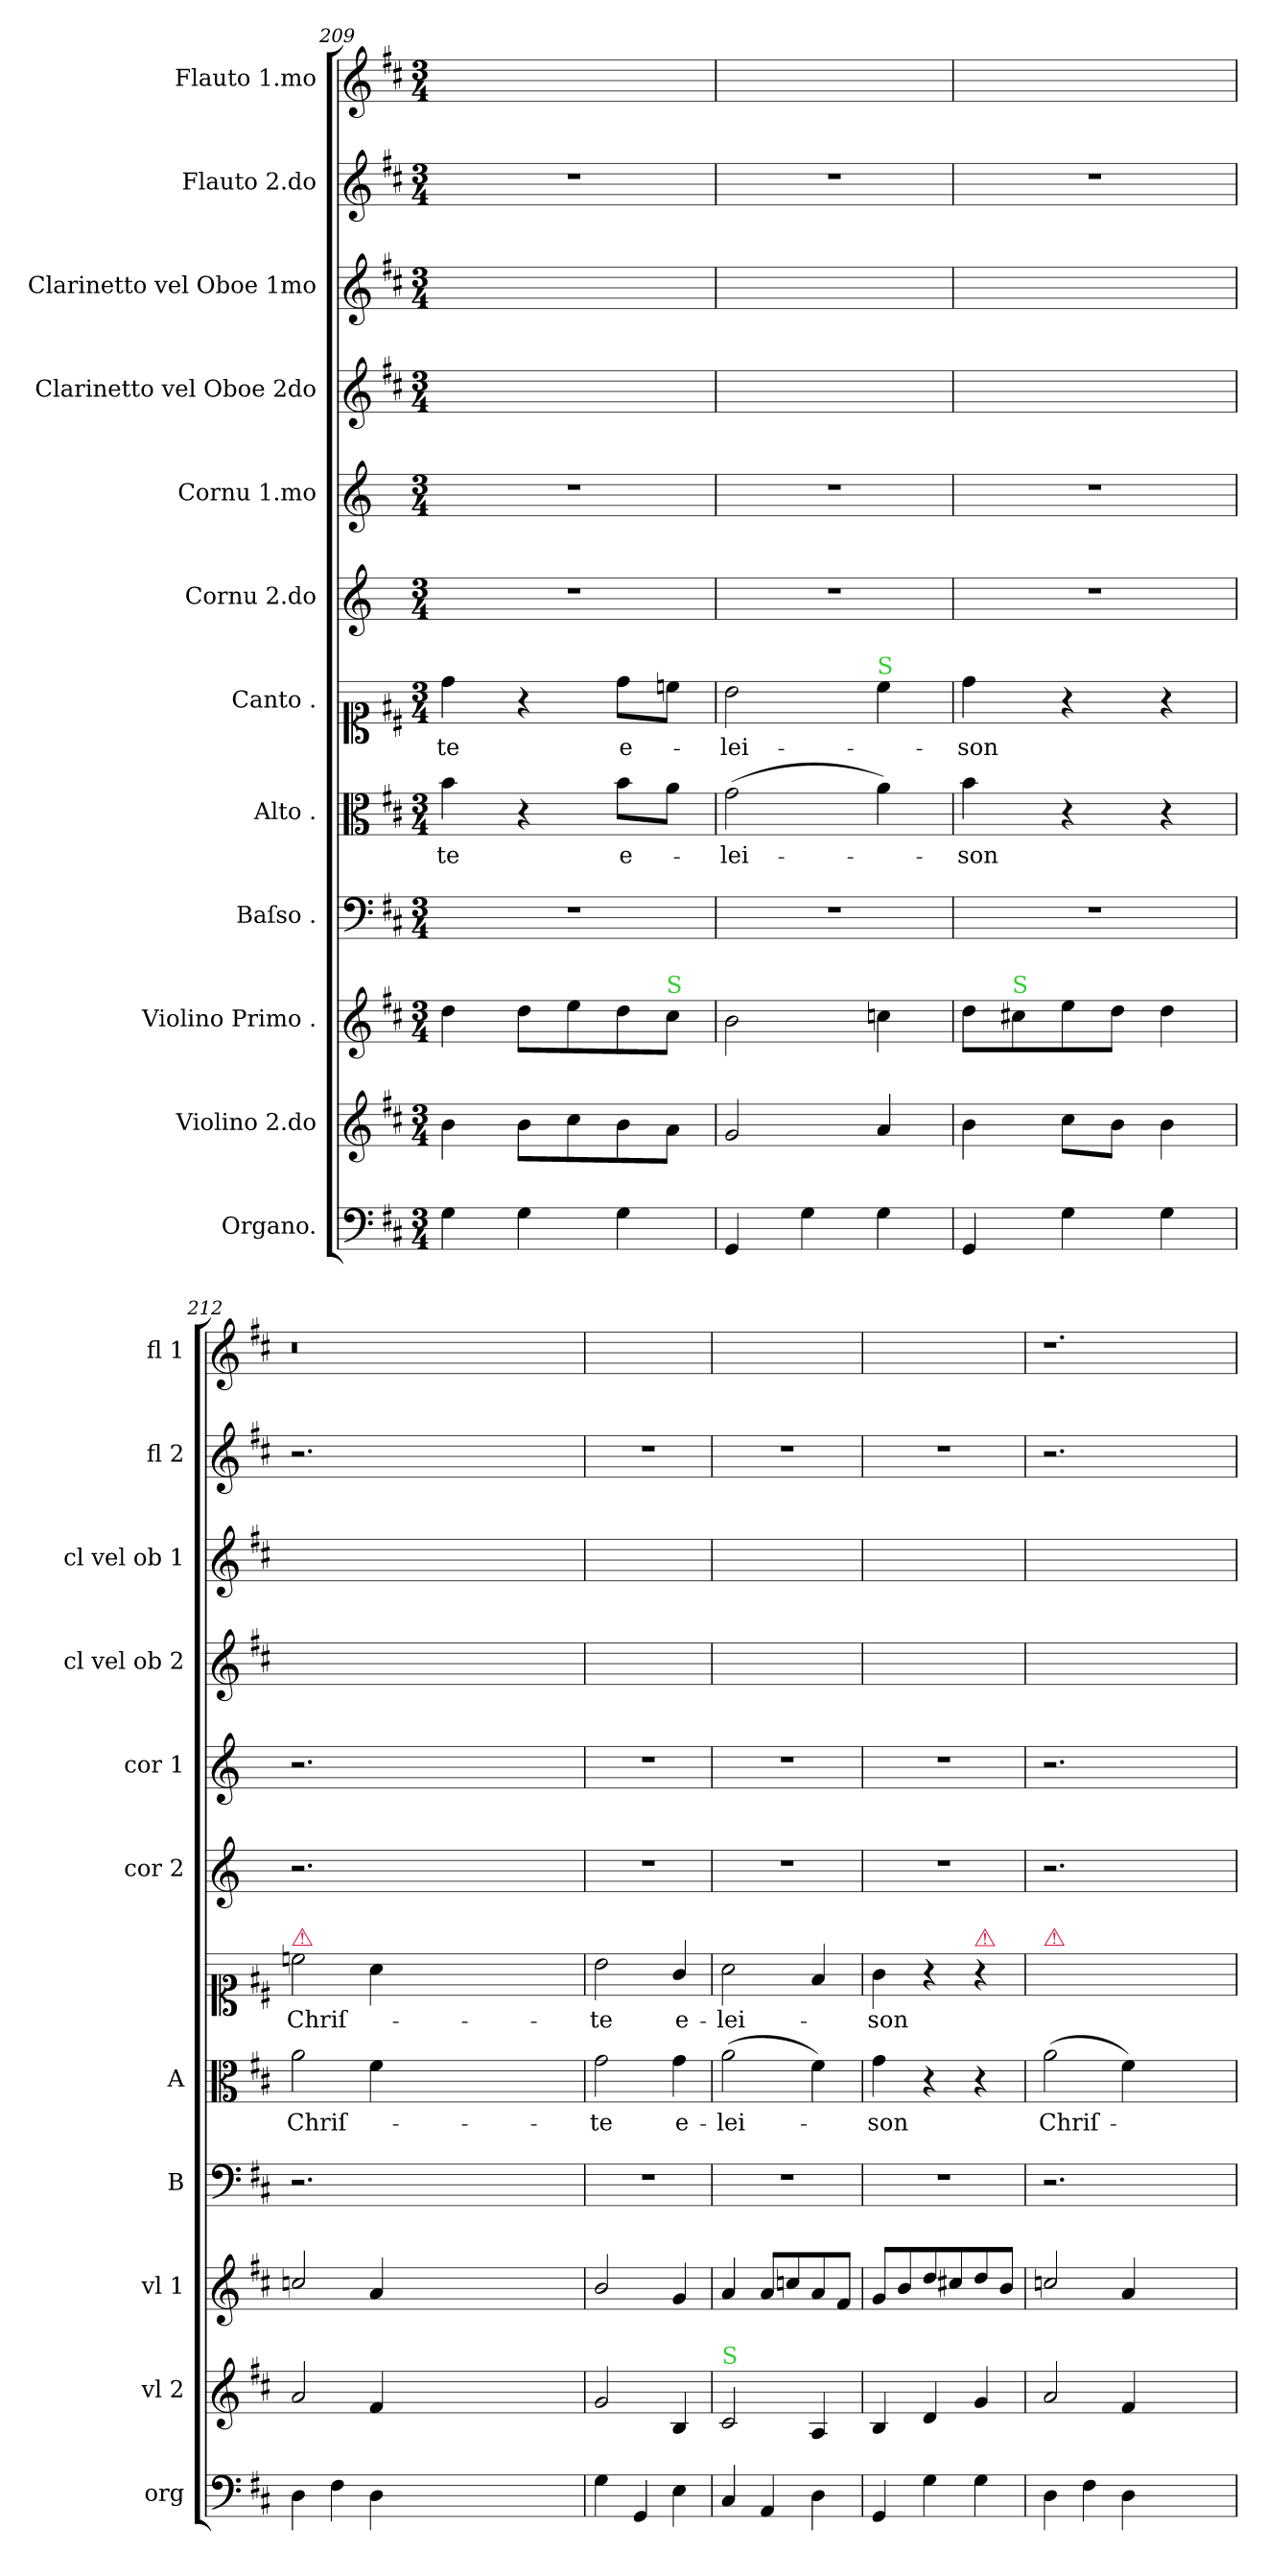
**kern	**kern	**kern	**kern	**kern	**text	**kern	**text	**kern	**kern	**kern	**kern	**kern	**kern
*part12	*part11	*part10	*part9	*part8	*part8	*part7	*part7	*part6	*part5	*part4	*part3	*part2	*part1
*staff12	*staff11	*staff10	*staff9	*staff8	*staff8	*staff7	*staff7	*staff6	*staff5	*staff4	*staff3	*staff2	*staff1
*I"Organo.	*I"Violino 2.do	*I"Violino Primo .	*I"Baſso .	*I"Alto .	*	*I"Canto .	*	*I"Cornu 2.do	*I"Cornu 1.mo	*I"Clarinetto vel Oboe 2do	*I"Clarinetto vel Oboe 1mo	*I"Flauto 2.do	*I"Flauto 1.mo
*I'org	*I'vl 2	*I'vl 1	*I'B	*I'A	*	*	*	*I'cor 2	*I'cor 1	*I'cl vel ob 2	*I'cl vel ob 1	*I'fl 2	*I'fl 1
*clefF4	*clefG2	*clefG2	*clefF4	*clefC3	*	*clefC1	*	*clefG2	*clefG2	*clefG2	*clefG2	*clefG2	*clefG2
*	*	*	*	*	*	*	*	*ITrd6c10	*ITrd6c10	*	*	*	*
*k[f#c#]	*k[f#c#]	*k[f#c#]	*k[f#c#]	*k[f#c#]	*	*k[f#c#]	*	*k[f#c#]	*k[f#c#]	*k[f#c#]	*k[f#c#]	*k[f#c#]	*k[f#c#]
*D:	*D:	*D:	*D:	*D:	*	*D:	*	*	*	*D:	*D:	*D:	*D:
*M3/4	*M3/4	*M3/4	*M3/4	*M3/4	*	*M3/4	*	*M3/4	*M3/4	*M3/4	*M3/4	*M3/4	*M3/4
=209	=209	=209	=209	=209	=209	=209	=209	=209	=209	=209	=209	=209	=209
4G\	4b\	4dd\	2.r	4b\	-te	4dd\	-te	2.r	2.r	2.ryy	2.ryy	2.r	2.ryy
4G\	8b\L	8dd\L	.	4r	.	4r	.	.	.	.	.	.	.
.	8cc#\	8ee\	.	.	.	.	.	.	.	.	.	.	.
4G\	8b\	8dd\	.	8b\L	e-	8dd\L	e-	.	.	.	.	.	.
!	!	!LO:TX:a:color=limegreen:t=S	!	!	!	!	!	!	!	!	!	!	!
.	8a\J	8cc#\J	.	8a\J	.	8ccn\J	.	.	.	.	.	.	.
=210	=210	=210	=210	=210	=210	=210	=210	=210	=210	=210	=210	=210	=210
4GG/	2g/	2b\	2.r	(2g\	-lei-	2b\	-lei-	2.r	2.r	2.ryy	2.ryy	2.r	2.ryy
4G\	.	.	.	.	.	.	.	.	.	.	.	.	.
!	!	!	!	!	!	!LO:TX:a:color=limegreen:t=S	!	!	!	!	!	!	!
4G\	4a/	4ccn\	.	4a\)	.	4cc#\	.	.	.	.	.	.	.
=211	=211	=211	=211	=211	=211	=211	=211	=211	=211	=211	=211	=211	=211
4GG/	4b\	8dd\L	2.r	4b\	-son	4dd\	-son	2.r	2.r	2.ryy	2.ryy	2.r	2.ryy
!	!	!LO:TX:a:color=limegreen:t=S	!	!	!	!	!	!	!	!	!	!	!
.	.	8cc#X\	.	.	.	.	.	.	.	.	.	.	.
4G\	8cc#\L	8ee\	.	4r	.	4r	.	.	.	.	.	.	.
.	8b\J	8dd\J	.	.	.	.	.	.	.	.	.	.	.
4G\	4b\	4dd\	.	4r	.	4r	.	.	.	.	.	.	.
=212	=212	=212	=212	=212	=212	=212	=212	=212	=212	=212	=212	=212	=212
!	!	!	!	!	!	!LO:TX:a:color=crimson:t=⚠	!	!	!	!	!	!	!
4D\	2a/	2ccn/	2.r	2a\	Chriſ-	2ccn\	Chriſ-	2.r	2.r	2.ryy	2.ryy	2.r	0.r
4F#\	.	.	.	.	.	.	.	.	.	.	.	.	.
4D\	4f#/	4a/	.	4f#\	.	4a\	.	.	.	.	.	.	.
0ryy	0ryy	0ryy	0ryy	0ryy	.	0ryy	.	0ryy	0ryy	0ryy	0ryy	0ryy	.
4ryy	4ryy	4ryy	4ryy	4ryy	.	4ryy	.	4ryy	4ryy	4ryy	4ryy	4ryy	.
=213	=213	=213	=213	=213	=213	=213	=213	=213	=213	=213	=213	=213	=213
4G\	2g/	2b/	2.r	2g\	-te	2b\	-te	2.r	2.r	2.ryy	2.ryy	2.r	2.ryy
4GG/	.	.	.	.	.	.	.	.	.	.	.	.	.
4E\	4B/	4g/	.	4g\	e-	4g/	e-	.	.	.	.	.	.
=214	=214	=214	=214	=214	=214	=214	=214	=214	=214	=214	=214	=214	=214
!	!LO:TX:a:color=limegreen:t=S	!	!	!	!	!	!	!	!	!	!	!	!
4C#/	2c#/	4a/	2.r	(2a\	-lei-	2a\	-lei-	2.r	2.r	2.ryy	2.ryy	2.r	2.ryy
4AA/	.	8a/L	.	.	.	.	.	.	.	.	.	.	.
.	.	8ccn/	.	.	.	.	.	.	.	.	.	.	.
4D\	4A/	8a/	.	4f#\)	.	4f#/	.	.	.	.	.	.	.
.	.	8f#/J	.	.	.	.	.	.	.	.	.	.	.
=215	=215	=215	=215	=215	=215	=215	=215	=215	=215	=215	=215	=215	=215
4GG/	4B/	8g/L	2.r	4g\	-son	4g\	-son	2.r	2.r	2.ryy	2.ryy	2.r	2.ryy
.	.	8b/	.	.	.	.	.	.	.	.	.	.	.
4G\	4d/	8dd/	.	4r	.	4r	.	.	.	.	.	.	.
.	.	8cc#X/	.	.	.	.	.	.	.	.	.	.	.
!	!	!	!	!	!	!LO:TX:a:color=crimson:t=⚠	!	!	!	!	!	!	!
4G\	4g/	8dd/	.	4r	.	4r	.	.	.	.	.	.	.
.	.	8b/J	.	.	.	.	.	.	.	.	.	.	.
=216	=216	=216	=216	=216	=216	=216	=216	=216	=216	=216	=216	=216	=216
!	!	!	!	!	!	!LO:TX:a:color=crimson:t=⚠	!	!	!	!	!	!	!
4D\	2a/	2ccn/	2.r	(2a\	Chriſ-	2ccn\yy	Chriſ-	2.r	2.r	2.ryy	2.ryy	2.r	1.r
4F#\	.	.	.	.	.	.	.	.	.	.	.	.	.
4D\	4f#/	4a/	.	4f#\)	.	4a\yy	.	.	.	.	.	.	.
2.ryy	2.ryy	2.ryy	2.ryy	2.ryy	.	2.ryy	.	2.ryy	2.ryy	2.ryy	2.ryy	2.ryy	.
=	=	=	=	=	=	=	=	=	=	=	=	=	=
*-	*-	*-	*-	*-	*-	*-	*-	*-	*-	*-	*-	*-	*-
